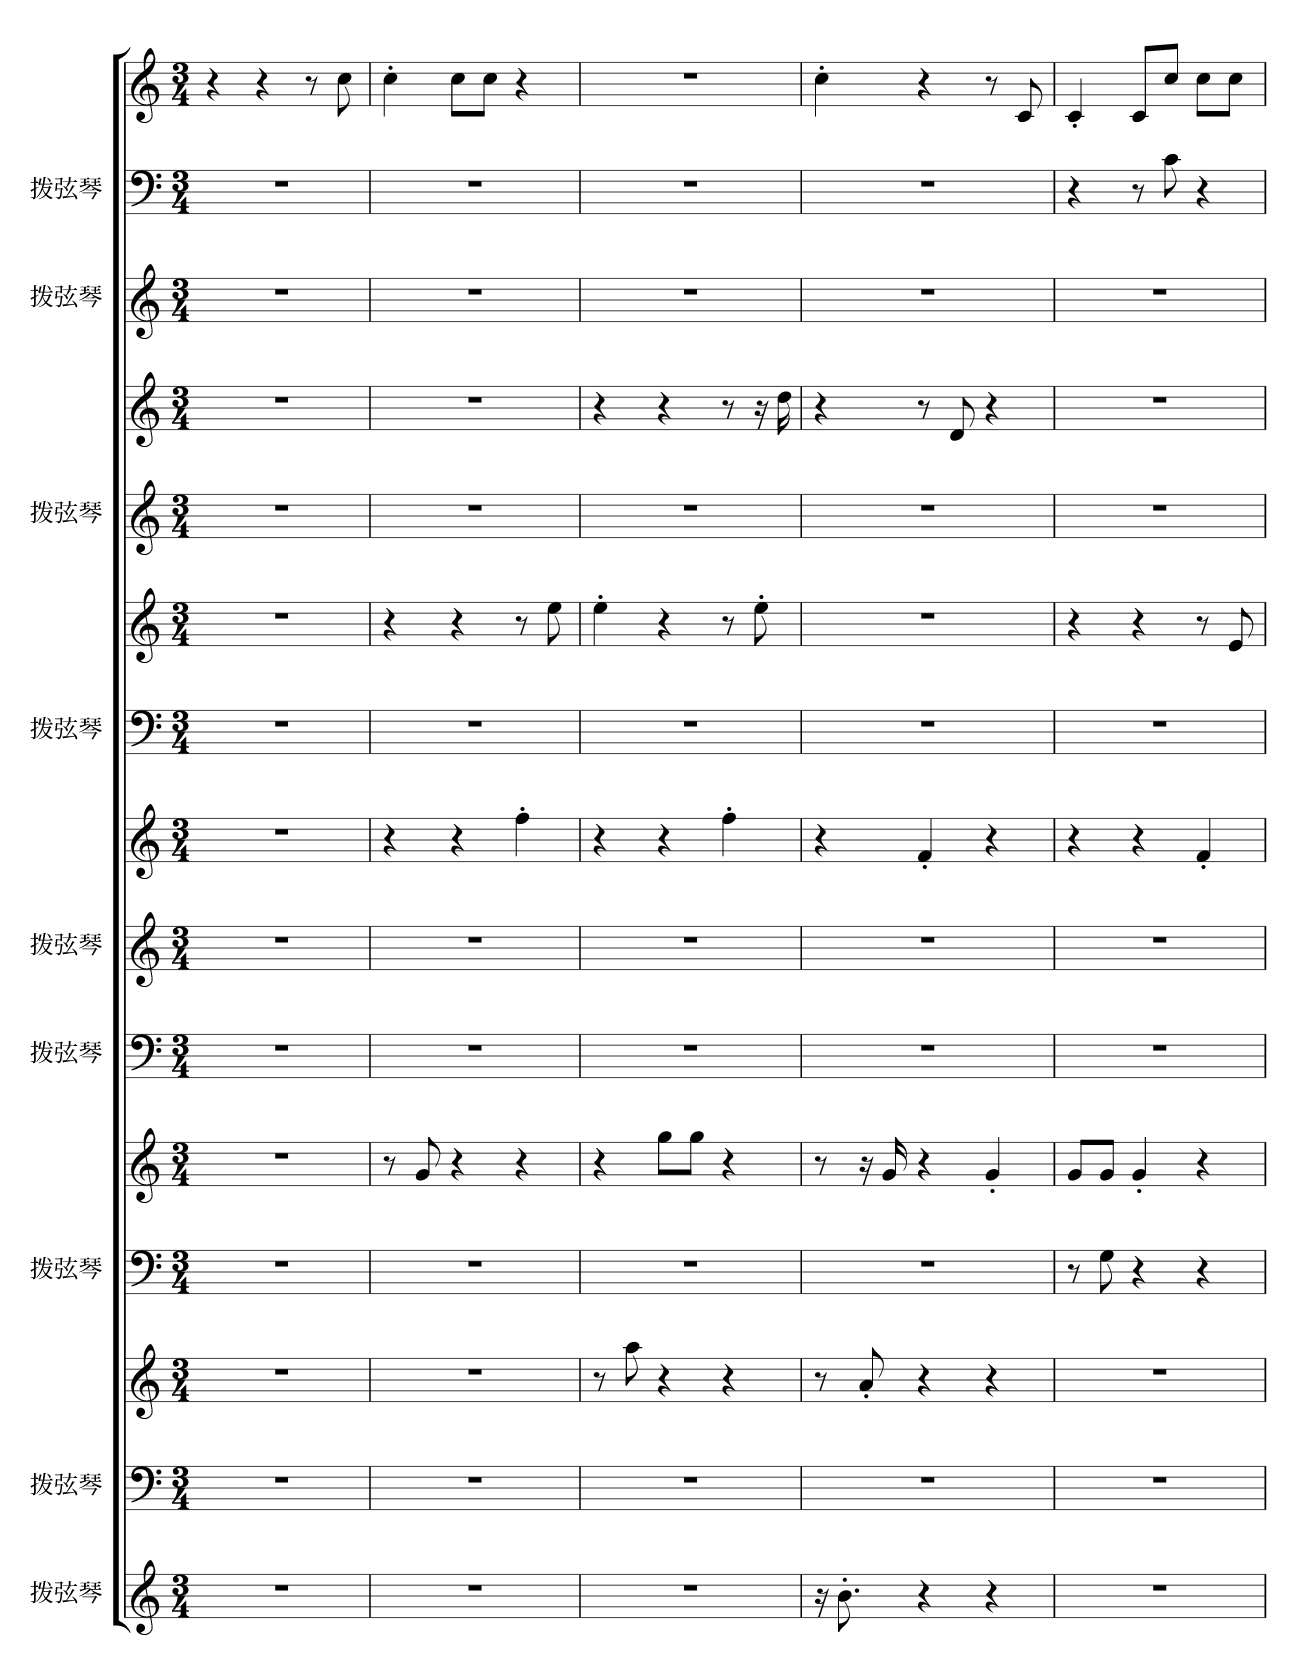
**kern	**kern	**kern	**kern	**kern	**kern	**kern	**kern	**kern	**kern	**kern	**kern	**kern	**kern	**kern
*part9	*part8	*part8	*part7	*part7	*part6	*part5	*part5	*part4	*part4	*part3	*part3	*part2	*part1	*part1
*staff15	*staff14	*staff13	*staff12	*staff11	*staff10	*staff9	*staff8	*staff7	*staff6	*staff5	*staff4	*staff3	*staff2	*staff1
*I"拨弦琴	*I"拨弦琴	*	*I"拨弦琴	*	*I"拨弦琴	*I"拨弦琴	*	*I"拨弦琴	*	*I"拨弦琴	*	*I"拨弦琴	*I"拨弦琴	*
*clefG2	*clefF4	*clefG2	*clefF4	*clefG2	*clefF4	*clefG2	*clefG2	*clefF4	*clefG2	*clefG2	*clefG2	*clefG2	*clefF4	*clefG2
*k[]	*k[]	*k[]	*k[]	*k[]	*k[]	*k[]	*k[]	*k[]	*k[]	*k[]	*k[]	*k[]	*k[]	*k[]
*M3/4	*M3/4	*M3/4	*M3/4	*M3/4	*M3/4	*M3/4	*M3/4	*M3/4	*M3/4	*M3/4	*M3/4	*M3/4	*M3/4	*M3/4
*MM109	*MM109	*MM109	*MM109	*MM109	*MM109	*MM109	*MM109	*MM109	*MM109	*MM109	*MM109	*MM109	*MM109	*MM109
=1	=1	=1	=1	=1	=1	=1	=1	=1	=1	=1	=1	=1	=1	=1
2.r	2.r	2.r	2.r	2.r	2.r	2.r	2.r	2.r	2.r	2.r	2.r	2.r	2.r	4r
.	.	.	.	.	.	.	.	.	.	.	.	.	.	4r
.	.	.	.	.	.	.	.	.	.	.	.	.	.	8r
.	.	.	.	.	.	.	.	.	.	.	.	.	.	8cc\
=2	=2	=2	=2	=2	=2	=2	=2	=2	=2	=2	=2	=2	=2	=2
2.r	2.r	2.r	2.r	8r	2.r	2.r	4r	2.r	4r	2.r	2.r	2.r	2.r	4cc'\
.	.	.	.	8g/	.	.	.	.	.	.	.	.	.	.
.	.	.	.	4r	.	.	4r	.	4r	.	.	.	.	8cc\L
.	.	.	.	.	.	.	.	.	.	.	.	.	.	8cc\J
.	.	.	.	4r	.	.	4ff'\	.	8r	.	.	.	.	4r
.	.	.	.	.	.	.	.	.	8ee\	.	.	.	.	.
=3	=3	=3	=3	=3	=3	=3	=3	=3	=3	=3	=3	=3	=3	=3
2.r	2.r	8r	2.r	4r	2.r	2.r	4r	2.r	4ee'\	2.r	4r	2.r	2.r	2.r
.	.	8aa\	.	.	.	.	.	.	.	.	.	.	.	.
.	.	4r	.	8gg\L	.	.	4r	.	4r	.	4r	.	.	.
.	.	.	.	8gg\J	.	.	.	.	.	.	.	.	.	.
.	.	4r	.	4r	.	.	4ff'\	.	8r	.	8r	.	.	.
.	.	.	.	.	.	.	.	.	8ee'\	.	16r	.	.	.
.	.	.	.	.	.	.	.	.	.	.	16dd\	.	.	.
=4	=4	=4	=4	=4	=4	=4	=4	=4	=4	=4	=4	=4	=4	=4
16r	2.r	8r	2.r	8r	2.r	2.r	4r	2.r	2.r	2.r	4r	2.r	2.r	4cc'\
8.b'\	.	.	.	.	.	.	.	.	.	.	.	.	.	.
.	.	8a'/	.	16r	.	.	.	.	.	.	.	.	.	.
.	.	.	.	16g/	.	.	.	.	.	.	.	.	.	.
4r	.	4r	.	4r	.	.	4f'/	.	.	.	8r	.	.	4r
.	.	.	.	.	.	.	.	.	.	.	8d/	.	.	.
4r	.	4r	.	4g'/	.	.	4r	.	.	.	4r	.	.	8r
.	.	.	.	.	.	.	.	.	.	.	.	.	.	8c/
=5	=5	=5	=5	=5	=5	=5	=5	=5	=5	=5	=5	=5	=5	=5
2.r	2.r	2.r	8r	8g/L	2.r	2.r	4r	2.r	4r	2.r	2.r	2.r	4r	4c'/
.	.	.	8G\	8g/J	.	.	.	.	.	.	.	.	.	.
.	.	.	4r	4g'/	.	.	4r	.	4r	.	.	.	8r	8c/L
.	.	.	.	.	.	.	.	.	.	.	.	.	8c\	8cc/J
.	.	.	4r	4r	.	.	4f'/	.	8r	.	.	.	4r	8cc\L
.	.	.	.	.	.	.	.	.	8e/	.	.	.	.	8cc\J
=	=	=	=	=	=	=	=	=	=	=	=	=	=	=
*-	*-	*-	*-	*-	*-	*-	*-	*-	*-	*-	*-	*-	*-	*-
